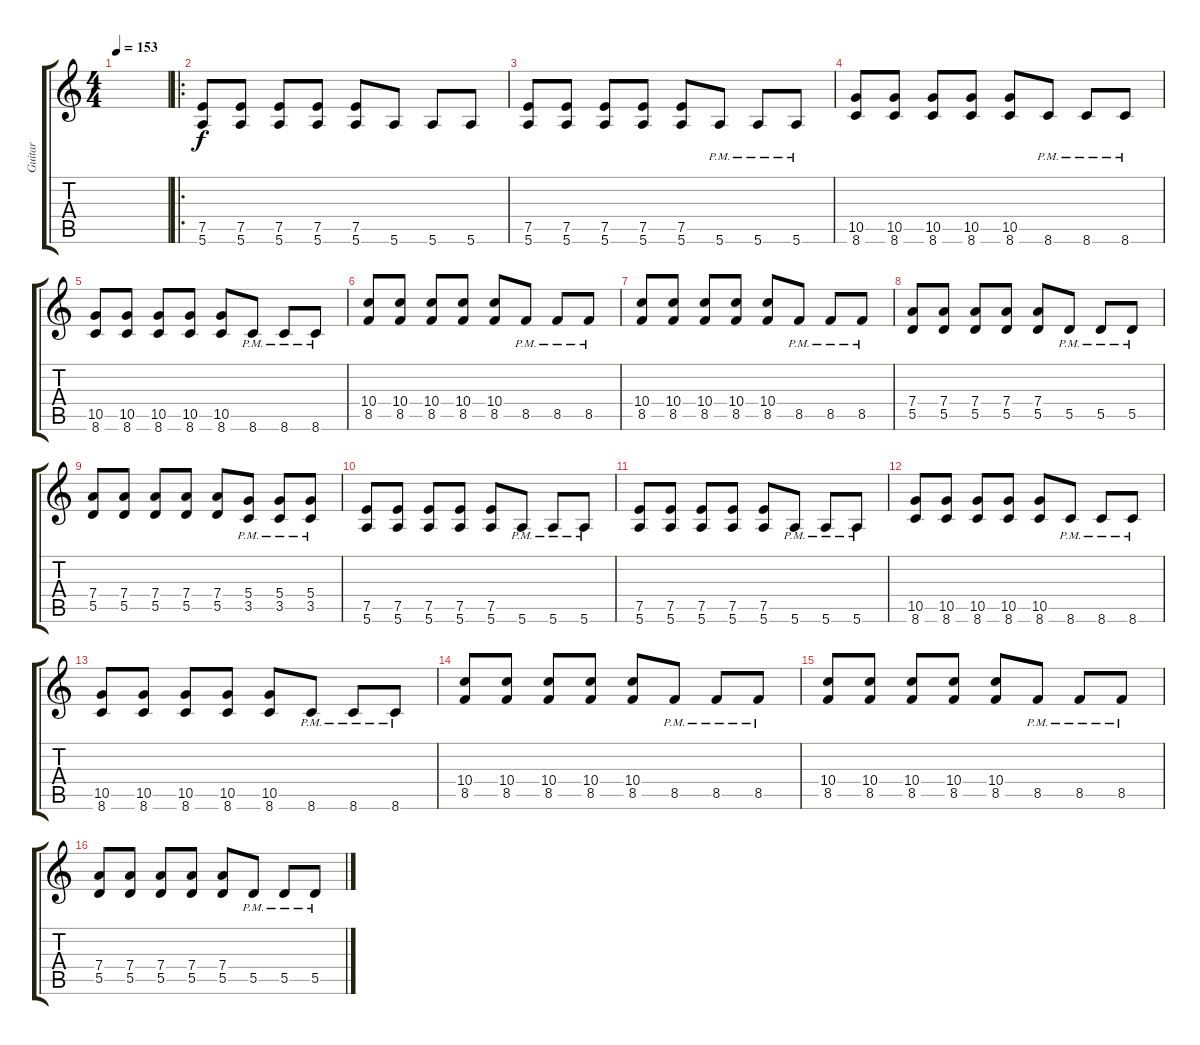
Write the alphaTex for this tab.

\track ("Guitar" "Guitar") {instrument electricguitarmuted}
\staff {score tabs}
\tuning (E4 B3 G3 D3 A2 E2) {hide}
\ts (4 4)
\tempo 153
\clef g2
\ks c
|
\ro
(7.5 5.6).8 (7.5 5.6).8 (7.5 5.6).8 (7.5 5.6).8 (7.5 5.6).8 5.6.8 5.6.8 5.6.8 |
(7.5 5.6).8 (7.5 5.6).8 (7.5 5.6).8 (7.5 5.6).8 (7.5 5.6).8 5.6{pm}.8 5.6{pm}.8 5.6{pm}.8 |
(10.5 8.6).8 (10.5 8.6).8 (10.5 8.6).8 (10.5 8.6).8 (10.5 8.6).8 8.6{pm}.8 8.6{pm}.8 8.6{pm}.8 |
(10.5 8.6).8 (10.5 8.6).8 (10.5 8.6).8 (10.5 8.6).8 (10.5 8.6).8 8.6{pm}.8 8.6{pm}.8 8.6{pm}.8 |
(10.4 8.5).8 (10.4 8.5).8 (10.4 8.5).8 (10.4 8.5).8 (10.4 8.5).8 8.5{pm}.8 8.5{pm}.8 8.5{pm}.8 |
(10.4 8.5).8 (10.4 8.5).8 (10.4 8.5).8 (10.4 8.5).8 (10.4 8.5).8 8.5{pm}.8 8.5{pm}.8 8.5{pm}.8 |
(7.4 5.5).8 (7.4 5.5).8 (7.4 5.5).8 (7.4 5.5).8 (7.4 5.5).8 5.5{pm}.8 5.5{pm}.8 5.5{pm}.8 |
(7.4 5.5).8 (7.4 5.5).8 (7.4 5.5).8 (7.4 5.5).8 (7.4 5.5).8 (5.4{pm} 3.5{pm}).8 (5.4{pm} 3.5{pm}).8 (5.4{pm} 3.5{pm}).8 |
(7.5 5.6).8 (7.5 5.6).8 (7.5 5.6).8 (7.5 5.6).8 (7.5 5.6).8 5.6{pm}.8 5.6{pm}.8 5.6{pm}.8 |
(7.5 5.6).8 (7.5 5.6).8 (7.5 5.6).8 (7.5 5.6).8 (7.5 5.6).8 5.6{pm}.8 5.6{pm}.8 5.6{pm}.8 |
(10.5 8.6).8 (10.5 8.6).8 (10.5 8.6).8 (10.5 8.6).8 (10.5 8.6).8 8.6{pm}.8 8.6{pm}.8 8.6{pm}.8 |
(10.5 8.6).8 (10.5 8.6).8 (10.5 8.6).8 (10.5 8.6).8 (10.5 8.6).8 8.6{pm}.8 8.6{pm}.8 8.6{pm}.8 |
(10.4 8.5).8 (10.4 8.5).8 (10.4 8.5).8 (10.4 8.5).8 (10.4 8.5).8 8.5{pm}.8 8.5{pm}.8 8.5{pm}.8 |
(10.4 8.5).8 (10.4 8.5).8 (10.4 8.5).8 (10.4 8.5).8 (10.4 8.5).8 8.5{pm}.8 8.5{pm}.8 8.5{pm}.8 |
(7.4 5.5).8 (7.4 5.5).8 (7.4 5.5).8 (7.4 5.5).8 (7.4 5.5).8 5.5{pm}.8 5.5{pm}.8 5.5{pm}.8
